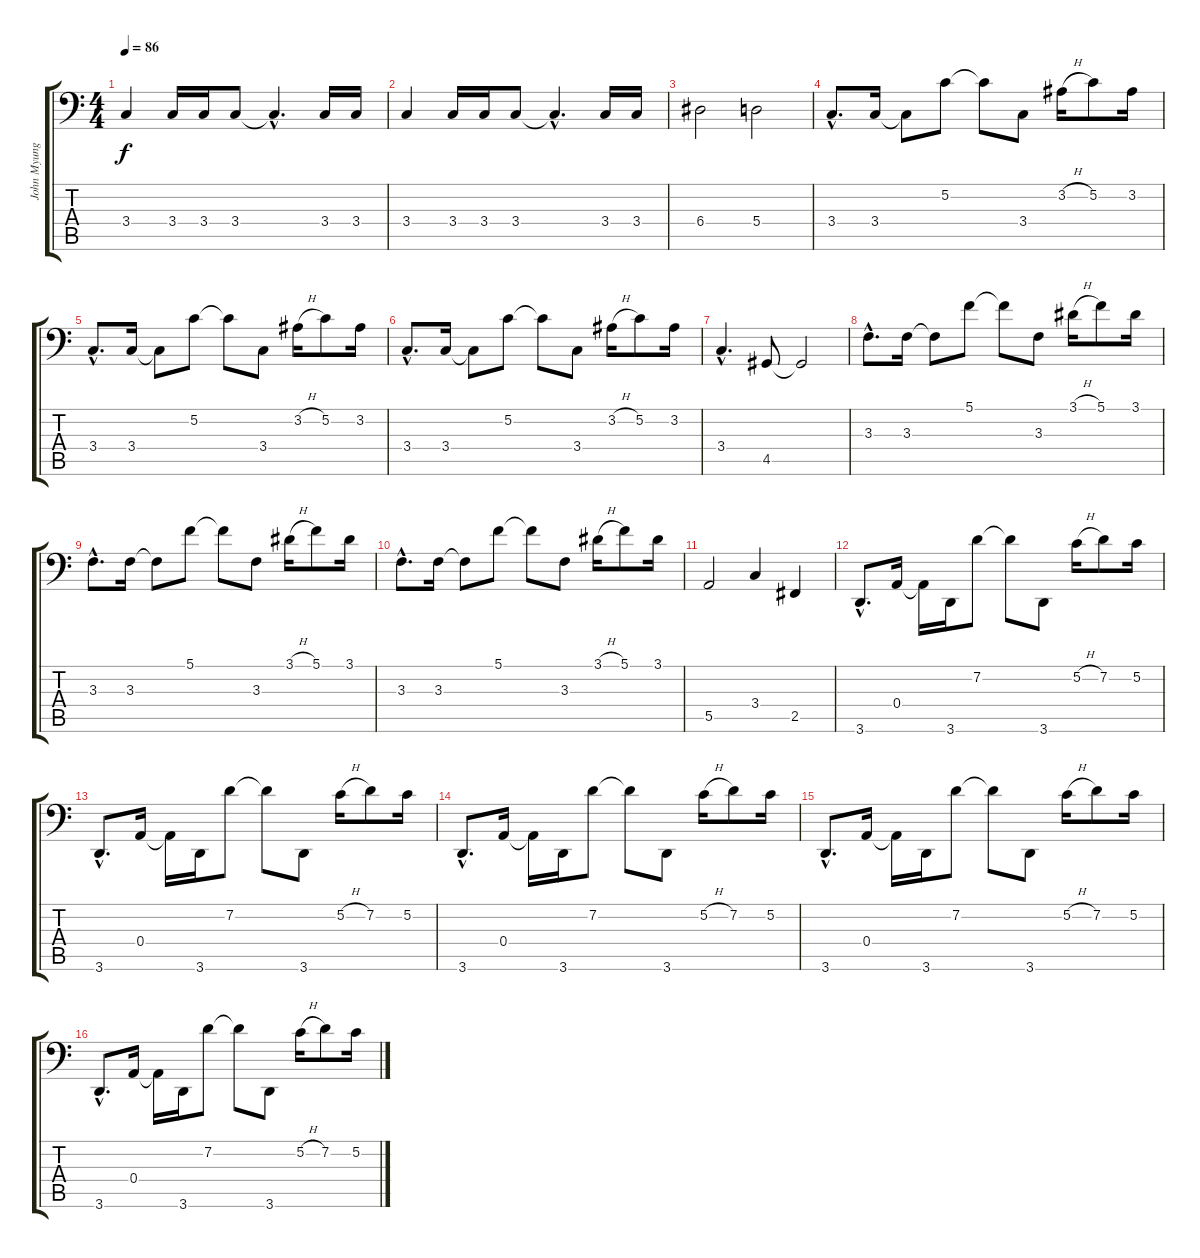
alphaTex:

\track ("John Myung - 6 Strings Bass" "John Myung") {instrument electricbassfinger}
\staff {score tabs}
\tuning (C3 G2 D2 A1 E1 B0) {hide}
\ts (4 4)
\tempo 86
\clef f4
\ks c
3.4.4{dy f} 3.4.16 3.4.16 3.4.8 3.4{hac t}.4{d} 3.4.16 3.4.16 |
3.4.4 3.4.16 3.4.16 3.4.8 3.4{hac t}.4{d} 3.4.16 3.4.16 |
6.4.2 5.4.2 |
3.4{hac}.8{d} 3.4.16 3.4{t}.8 5.2.8 5.2{t}.8 3.4.8 3.2{h}.16 5.2.8 3.2.16 |
3.4{hac}.8{d} 3.4.16 3.4{t}.8 5.2.8 5.2{t}.8 3.4.8 3.2{h}.16 5.2.8 3.2.16 |
3.4{hac}.8{d} 3.4.16 3.4{t}.8 5.2.8 5.2{t}.8 3.4.8 3.2{h}.16 5.2.8 3.2.16 |
3.4{hac}.4{d} 4.5.8 4.5{t}.2 |
3.3{hac}.8{d} 3.3.16 3.3{t}.8 5.1.8 5.1{t}.8 3.3.8 3.1{h}.16 5.1.8 3.1.16 |
3.3{hac}.8{d} 3.3.16 3.3{t}.8 5.1.8 5.1{t}.8 3.3.8 3.1{h}.16 5.1.8 3.1.16 |
3.3{hac}.8{d} 3.3.16 3.3{t}.8 5.1.8 5.1{t}.8 3.3.8 3.1{h}.16 5.1.8 3.1.16 |
5.5.2 3.4.4 2.5.4 |
3.6{hac}.8{d} 0.4.16 0.4{t}.16 3.6.16 7.2.8 7.2{t}.8 3.6.8 5.2{h}.16 7.2.8 5.2.16 |
3.6{hac}.8{d} 0.4.16 0.4{t}.16 3.6.16 7.2.8 7.2{t}.8 3.6.8 5.2{h}.16 7.2.8 5.2.16 |
3.6{hac}.8{d} 0.4.16 0.4{t}.16 3.6.16 7.2.8 7.2{t}.8 3.6.8 5.2{h}.16 7.2.8 5.2.16 |
3.6{hac}.8{d} 0.4.16 0.4{t}.16 3.6.16 7.2.8 7.2{t}.8 3.6.8 5.2{h}.16 7.2.8 5.2.16 |
3.6{hac}.8{d} 0.4.16 0.4{t}.16 3.6.16 7.2.8 7.2{t}.8 3.6.8 5.2{h}.16 7.2.8 5.2.16
